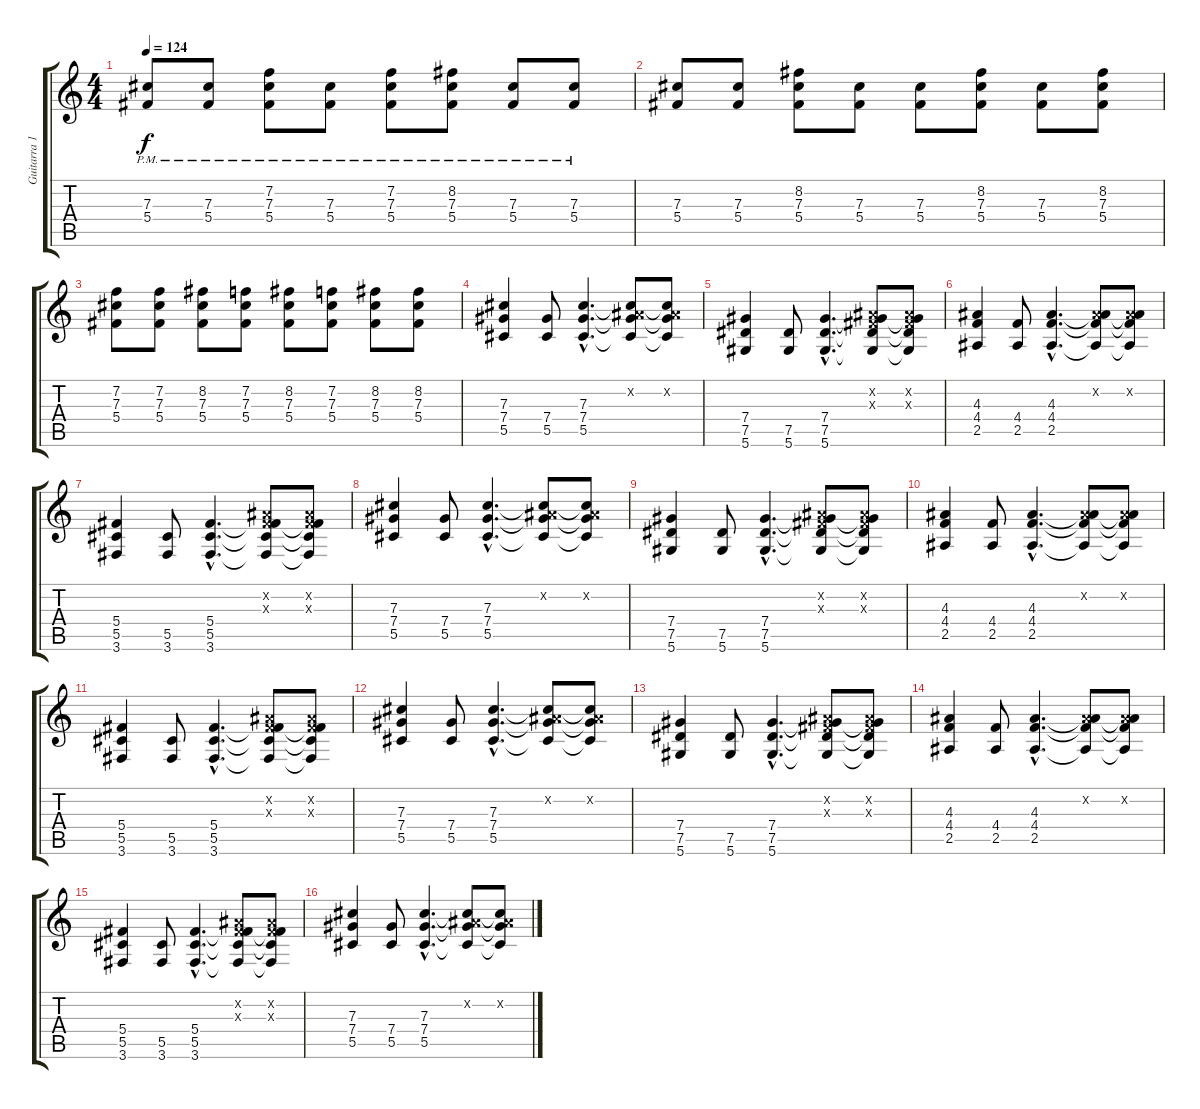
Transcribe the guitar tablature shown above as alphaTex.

\track ("Guitarra 1" "Guitarra 1") {instrument overdrivenguitar}
\staff {score tabs}
\tuning (Eb4 Bb3 Gb3 Db3 Ab2 Eb2) {hide}
\ts (4 4)
\tempo 124
\clef g2
\ks c
(7.3{pm} 5.4{pm}).8{dy f} (7.3{pm} 5.4{pm}).8 (7.2{pm} 7.3{pm} 5.4{pm}).8 (7.3{pm} 5.4{pm}).8 (7.2{pm} 7.3{pm} 5.4{pm}).8 (8.2{pm} 7.3{pm} 5.4{pm}).8 (7.3{pm} 5.4{pm}).8 (7.3{pm} 5.4{pm}).8 |
(7.3 5.4).8 (7.3 5.4).8 (8.2 7.3 5.4).8 (7.3 5.4).8 (7.3 5.4).8 (8.2 7.3 5.4).8 (7.3 5.4).8 (8.2 7.3 5.4).8 |
(7.2 7.3 5.4).8 (7.2 7.3 5.4).8 (8.2 7.3 5.4).8 (7.2 7.3 5.4).8 (8.2 7.3 5.4).8 (7.2 7.3 5.4).8 (8.2 7.3 5.4).8 (8.2 7.3 5.4).8 |
(7.3 7.4 5.5).4 (7.4 5.5).8 (7.3{hac} 7.4{hac} 5.5{hac}).4{d} (0.2{x} 7.3{t} 7.4{t} 5.5{t}).8 (0.2{x} 7.3{t} 7.4{t} 5.5{t}).8 |
(7.4 7.5 5.6).4 (7.5 5.6).8 (7.4{hac} 7.5{hac} 5.6{hac}).4{d} (0.2{x} 0.3{x} 7.4{t} 7.5{t} 5.6{t}).8 (0.2{x} 0.3{x} 7.4{t} 7.5{t} 5.6{t}).8 |
(4.3 4.4 2.5).4 (4.4 2.5).8 (4.3{hac} 4.4{hac} 2.5{hac}).4{d} (0.2{x} 4.3{t} 4.4{t} 2.5{t}).8 (0.2{x} 4.3{t} 4.4{t} 2.5{t}).8 |
(5.4 5.5 3.6).4 (5.5 3.6).8 (5.4{hac} 5.5{hac} 3.6{hac}).4{d} (0.2{x} 0.3{x} 5.4{t} 5.5{t} 3.6{t}).8 (0.2{x} 0.3{x} 5.4{t} 5.5{t} 3.6{t}).8 |
(7.3 7.4 5.5).4 (7.4 5.5).8 (7.3{hac} 7.4{hac} 5.5{hac}).4{d} (0.2{x} 7.3{t} 7.4{t} 5.5{t}).8 (0.2{x} 7.3{t} 7.4{t} 5.5{t}).8 |
(7.4 7.5 5.6).4 (7.5 5.6).8 (7.4{hac} 7.5{hac} 5.6{hac}).4{d} (0.2{x} 0.3{x} 7.4{t} 7.5{t} 5.6{t}).8 (0.2{x} 0.3{x} 7.4{t} 7.5{t} 5.6{t}).8 |
(4.3 4.4 2.5).4 (4.4 2.5).8 (4.3{hac} 4.4{hac} 2.5{hac}).4{d} (0.2{x} 4.3{t} 4.4{t} 2.5{t}).8 (0.2{x} 4.3{t} 4.4{t} 2.5{t}).8 |
(5.4 5.5 3.6).4 (5.5 3.6).8 (5.4{hac} 5.5{hac} 3.6{hac}).4{d} (0.2{x} 0.3{x} 5.4{t} 5.5{t} 3.6{t}).8 (0.2{x} 0.3{x} 5.4{t} 5.5{t} 3.6{t}).8 |
(7.3 7.4 5.5).4 (7.4 5.5).8 (7.3{hac} 7.4{hac} 5.5{hac}).4{d} (0.2{x} 7.3{t} 7.4{t} 5.5{t}).8 (0.2{x} 7.3{t} 7.4{t} 5.5{t}).8 |
(7.4 7.5 5.6).4 (7.5 5.6).8 (7.4{hac} 7.5{hac} 5.6{hac}).4{d} (0.2{x} 0.3{x} 7.4{t} 7.5{t} 5.6{t}).8 (0.2{x} 0.3{x} 7.4{t} 7.5{t} 5.6{t}).8 |
(4.3 4.4 2.5).4 (4.4 2.5).8 (4.3{hac} 4.4{hac} 2.5{hac}).4{d} (0.2{x} 4.3{t} 4.4{t} 2.5{t}).8 (0.2{x} 4.3{t} 4.4{t} 2.5{t}).8 |
(5.4 5.5 3.6).4 (5.5 3.6).8 (5.4{hac} 5.5{hac} 3.6{hac}).4{d} (0.2{x} 0.3{x} 5.4{t} 5.5{t} 3.6{t}).8 (0.2{x} 0.3{x} 5.4{t} 5.5{t} 3.6{t}).8 |
(7.3 7.4 5.5).4 (7.4 5.5).8 (7.3{hac} 7.4{hac} 5.5{hac}).4{d} (0.2{x} 7.3{t} 7.4{t} 5.5{t}).8 (0.2{x} 7.3{t} 7.4{t} 5.5{t}).8
